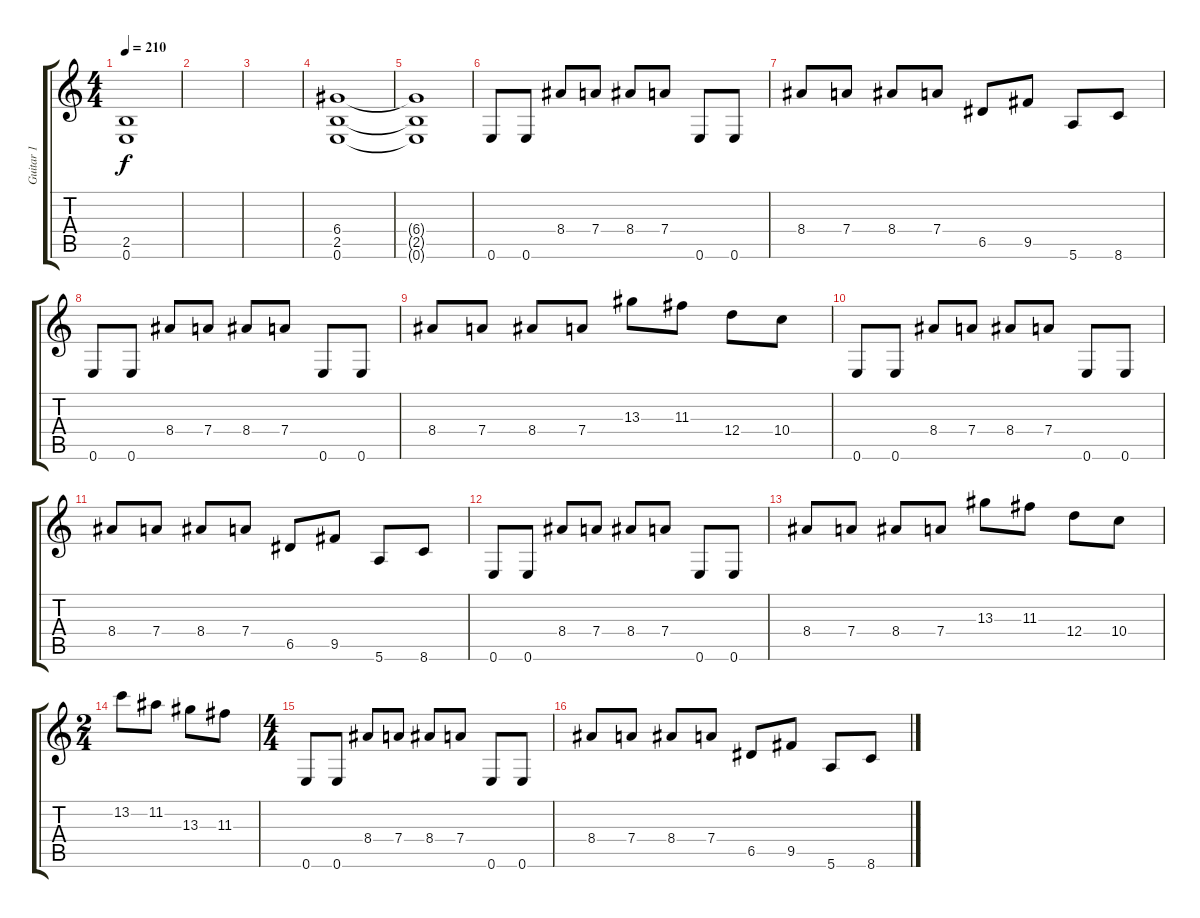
\track ("Guitar 1" "Guitar 1") {instrument distortionguitar}
\staff {score tabs}
\tuning (E4 B3 G3 D3 A2 E2) {hide}
\ts (4 4)
\tempo 210
\clef g2
\ks c
(2.5{t} 0.6{t}).1{dy f} |
|
|
(6.4 2.5 0.6).1{volume 16} |
(6.4{t} 2.5{t} 0.6{t}).1 |
0.6.8 0.6.8 8.4.8 7.4.8 8.4.8 7.4.8 0.6.8 0.6.8 |
8.4.8 7.4.8 8.4.8 7.4.8 6.5.8 9.5.8 5.6.8 8.6.8 |
0.6.8 0.6.8 8.4.8 7.4.8 8.4.8 7.4.8 0.6.8 0.6.8 |
8.4.8 7.4.8 8.4.8 7.4.8 13.3.8 11.3.8 12.4.8 10.4.8 |
0.6.8 0.6.8 8.4.8 7.4.8 8.4.8 7.4.8 0.6.8 0.6.8 |
8.4.8 7.4.8 8.4.8 7.4.8 6.5.8 9.5.8 5.6.8 8.6.8 |
0.6.8 0.6.8 8.4.8 7.4.8 8.4.8 7.4.8 0.6.8 0.6.8 |
8.4.8 7.4.8 8.4.8 7.4.8 13.3.8 11.3.8 12.4.8 10.4.8 |
\ts (2 4)
13.2.8 11.2.8 13.3.8 11.3.8 |
\ts (4 4)
0.6.8 0.6.8 8.4.8 7.4.8 8.4.8 7.4.8 0.6.8 0.6.8 |
8.4.8 7.4.8 8.4.8 7.4.8 6.5.8 9.5.8 5.6.8 8.6.8
